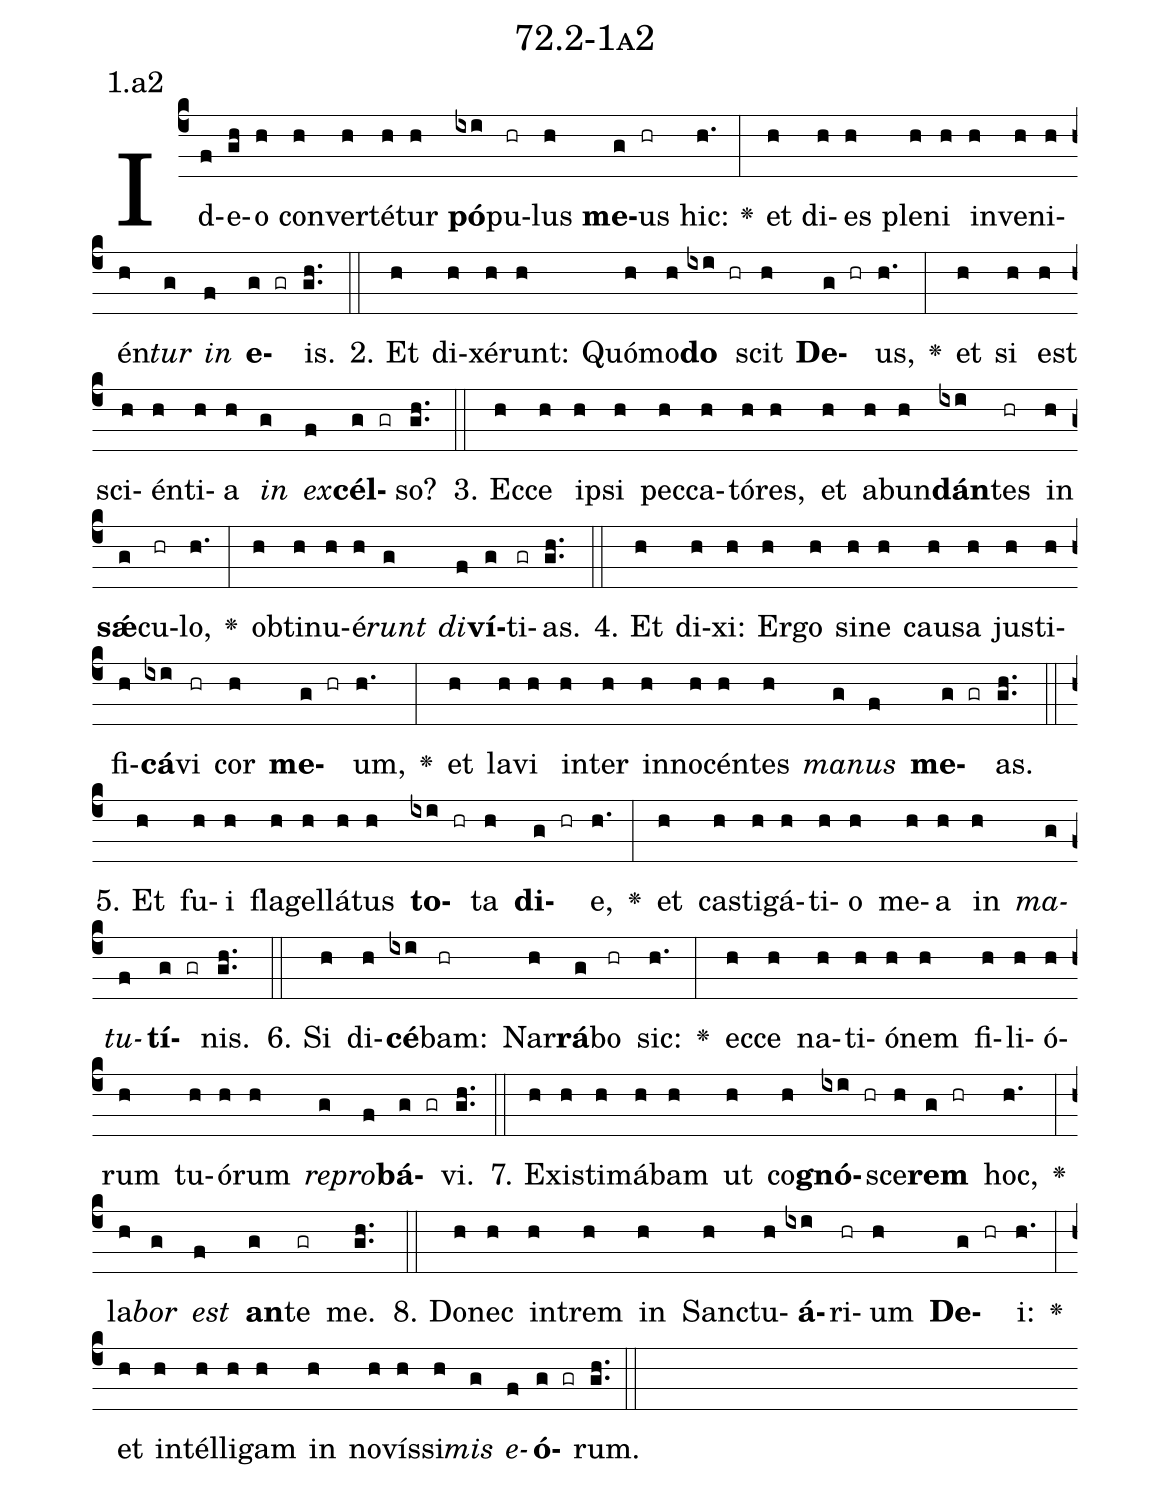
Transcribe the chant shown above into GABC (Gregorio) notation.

name: 72.2-1a2;
annotation: 1.a2;
%%
(c4)Id(f)e(gh)o(h) con(h)ver(h)té(h)tur(h) <b>pó</b>(ixi)pu(hr)lus(h) <b>me</b>(g)us(hr) hic:(h.) <v>\greheightstar</v>(:) et(h) di(h)es(h) ple(h)ni(h) in(h)ve(h)ni(h)én(h)<i>tur</i>(g) <i>in</i>(f) <b>e</b>(g gr)is.(gh..) (::)
2. Et(h) di(h)xé(h)runt:(h) Quó(h)mo(h)<b>do</b>(ixi hr) scit(h) <b>De</b>(g hr)us,(h.) <v>\greheightstar</v>(:) et(h) si(h) est(h) sci(h)én(h)ti(h)a(h) <i>in</i>(g) <i>ex</i>(f)<b>cél</b>(g gr)so?(gh..) (::)
3. Ec(h)ce(h) ip(h)si(h) pec(h)ca(h)tó(h)res,(h) et(h) ab(h)un(h)<b>dán</b>(ixi)tes(hr) in(h) <b>sǽ</b>(g)cu(hr)lo,(h.) <v>\greheightstar</v>(:) ob(h)ti(h)nu(h)é(h)<i>runt</i>(g) <i>di</i>(f)<b>ví</b>(g)ti(gr)as.(gh..) (::)
4. Et(h) di(h)xi:(h) Er(h)go(h) si(h)ne(h) cau(h)sa(h) jus(h)ti(h)fi(h)<b>cá</b>(ixi)vi(hr) cor(h) <b>me</b>(g hr)um,(h.) <v>\greheightstar</v>(:) et(h) la(h)vi(h) in(h)ter(h) in(h)no(h)cén(h)tes(h) <i>ma</i>(g)<i>nus</i>(f) <b>me</b>(g gr)as.(gh..) (::)
5. Et(h) fu(h)i(h) fla(h)gel(h)lá(h)tus(h) <b>to</b>(ixi hr)ta(h) <b>di</b>(g hr)e,(h.) <v>\greheightstar</v>(:) et(h) cas(h)ti(h)gá(h)ti(h)o(h) me(h)a(h) in(h) <i>ma</i>(g)<i>tu</i>(f)<b>tí</b>(g gr)nis.(gh..) (::)
6. Si(h) di(h)<b>cé</b>(ixi)bam:(hr) Nar(h)<b>rá</b>(g)bo(hr) sic:(h.) <v>\greheightstar</v>(:) ec(h)ce(h) na(h)ti(h)ó(h)nem(h) fi(h)li(h)ó(h)rum(h) tu(h)ó(h)rum(h) <i>re</i>(g)<i>pro</i>(f)<b>bá</b>(g gr)vi.(gh..) (::)
7. Ex(h)is(h)ti(h)má(h)bam(h) ut(h) co(h)<b>gnó</b>(ixi hr)sce(h)<b>rem</b>(g hr) hoc,(h.) <v>\greheightstar</v>(:) la(h)<i>bor</i>(g) <i>est</i>(f) <b>an</b>(g)te(gr) me.(gh..) (::)
8. Do(h)nec(h) in(h)trem(h) in(h) Sanc(h)tu(h)<b>á</b>(ixi)ri(hr)um(h) <b>De</b>(g hr)i:(h.) <v>\greheightstar</v>(:) et(h) in(h)tél(h)li(h)gam(h) in(h) no(h)vís(h)si(h)<i>mis</i>(g) <i>e</i>(f)<b>ó</b>(g gr)rum.(gh..) (::)
